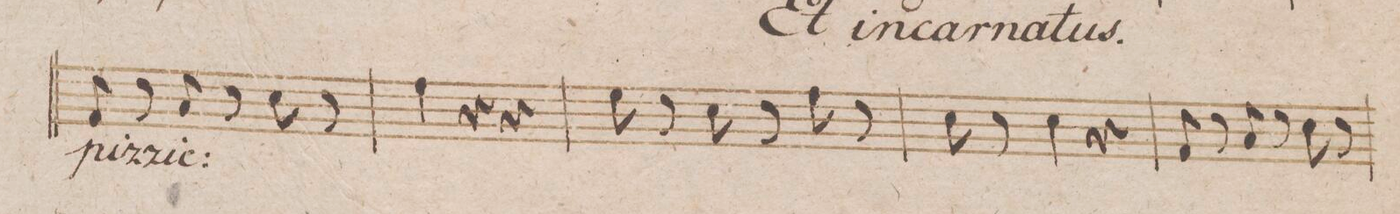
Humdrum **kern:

**kern	**dynam
*I"Violoncello et Baſso.	*
*clefF4	*
*k[b-e-a-d-]	*
*met(c|)	*
*M3/4	*
8AA-/	.
8r	.
8C/	.
8r	.
8E-\	.
8r	.
=78	=78
4A-\	.
4r	.
4r	.
=79	=79
8G\	.
8r	.
8E-\	.
8r	.
8A-\	.
8r	.
=80	=80
8E-\	.
8r	.
4E-\	.
4r	.
=81	=81
8AA-/	.
8r	.
8C/	.
8r	.
8E-\	.
8r	.
=82	=82
*-	*-
